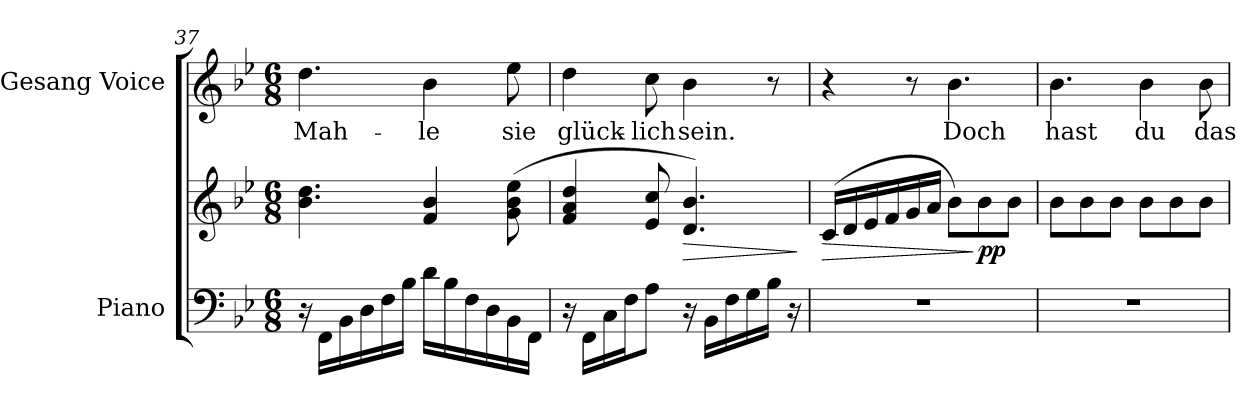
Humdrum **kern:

**kern	**kern	**dynam	**kern	**text
*part2	*part2	*part2	*part1	*part1
*staff3	*staff2	*staff2/3	*staff1	*staff1
*I"Piano	*	*	*I"Gesang Voice	*
*I'Pno	*	*	*	*
!!LO:LB:g=z
*clefF4	*clefG2	*	*clefG2	*
*k[b-e-]	*k[b-e-]	*	*k[b-e-]	*
*M6/8	*M6/8	*	*M6/8	*
=37	=37	=37	=37	=37
!	!	!	!	!LO:LY:b
16r	4.b-\ 4.dd\	.	4.dd\	Mah-
16FF\LL	.	.	.	.
16BB-\	.	.	.	.
16D\	.	.	.	.
16F\	.	.	.	.
16B-\JJ	.	.	.	.
!	!	!	!	!LO:LY:b
16d\LL	4f/ 4b-/	.	4b-\	-le
16B-\	.	.	.	.
16F\	.	.	.	.
16D\	.	.	.	.
!	!	!	!	!LO:LY:b
16BB-\	(8g\ 8b-\ 8ee-\	.	8ee-\	sie
16FF\JJ	.	.	.	.
!!LO:LB:g=z
=38	=38	=38	=38	=38
!	!	!	!	!LO:LY:b
16r	4f/ 4a/ 4dd/	.	4dd\	glück-
16FF\LL	.	.	.	.
16C\	.	.	.	.
16F\J	.	.	.	.
!	!	!	!	!LO:LY:b
8A\J	8e-/ 8cc/	.	8cc\	-lich
!	!	!LO:HP:b	!	!LO:LY:b
16r	4.d/ 4.b-/)	>	4b-\	sein.
16BB-\LL	.	.	.	.
16F\	.	.	.	.
16G\	.	.	.	.
16B-\JJ	.	.	8r	.
16r	.	.	.	.
.	.	]	.	.
=39	=39	=39	=39	=39
!	!	!LO:HP:b	!	!
2.r	(16c/LL	>	4r	.
.	16d/	.	.	.
.	16e-/	.	.	.
.	16f/	.	.	.
.	16g/	.	8r	.
.	16a/JJ	.	.	.
!	!	!	!	!LO:LY:b
.	8b-\L)	.	4.b-\	Doch
!	!	!LO:DY:n=1:b	!	!
.	8b-\	] pp	.	.
.	8b-\J	.	.	.
=40	=40	=40	=40	=40
!	!	!	!	!LO:LY:b
2.r	8b-\L	.	4.b-\	hast
.	8b-\	.	.	.
.	8b-\J	.	.	.
!	!	!	!	!LO:LY:b
.	8b-\L	.	4b-\	du
.	8b-\	.	.	.
!	!	!	!	!LO:LY:b
.	8b-\J	.	8b-\	das
=	=	=	=	=
*-	*-	*-	*-	*-
